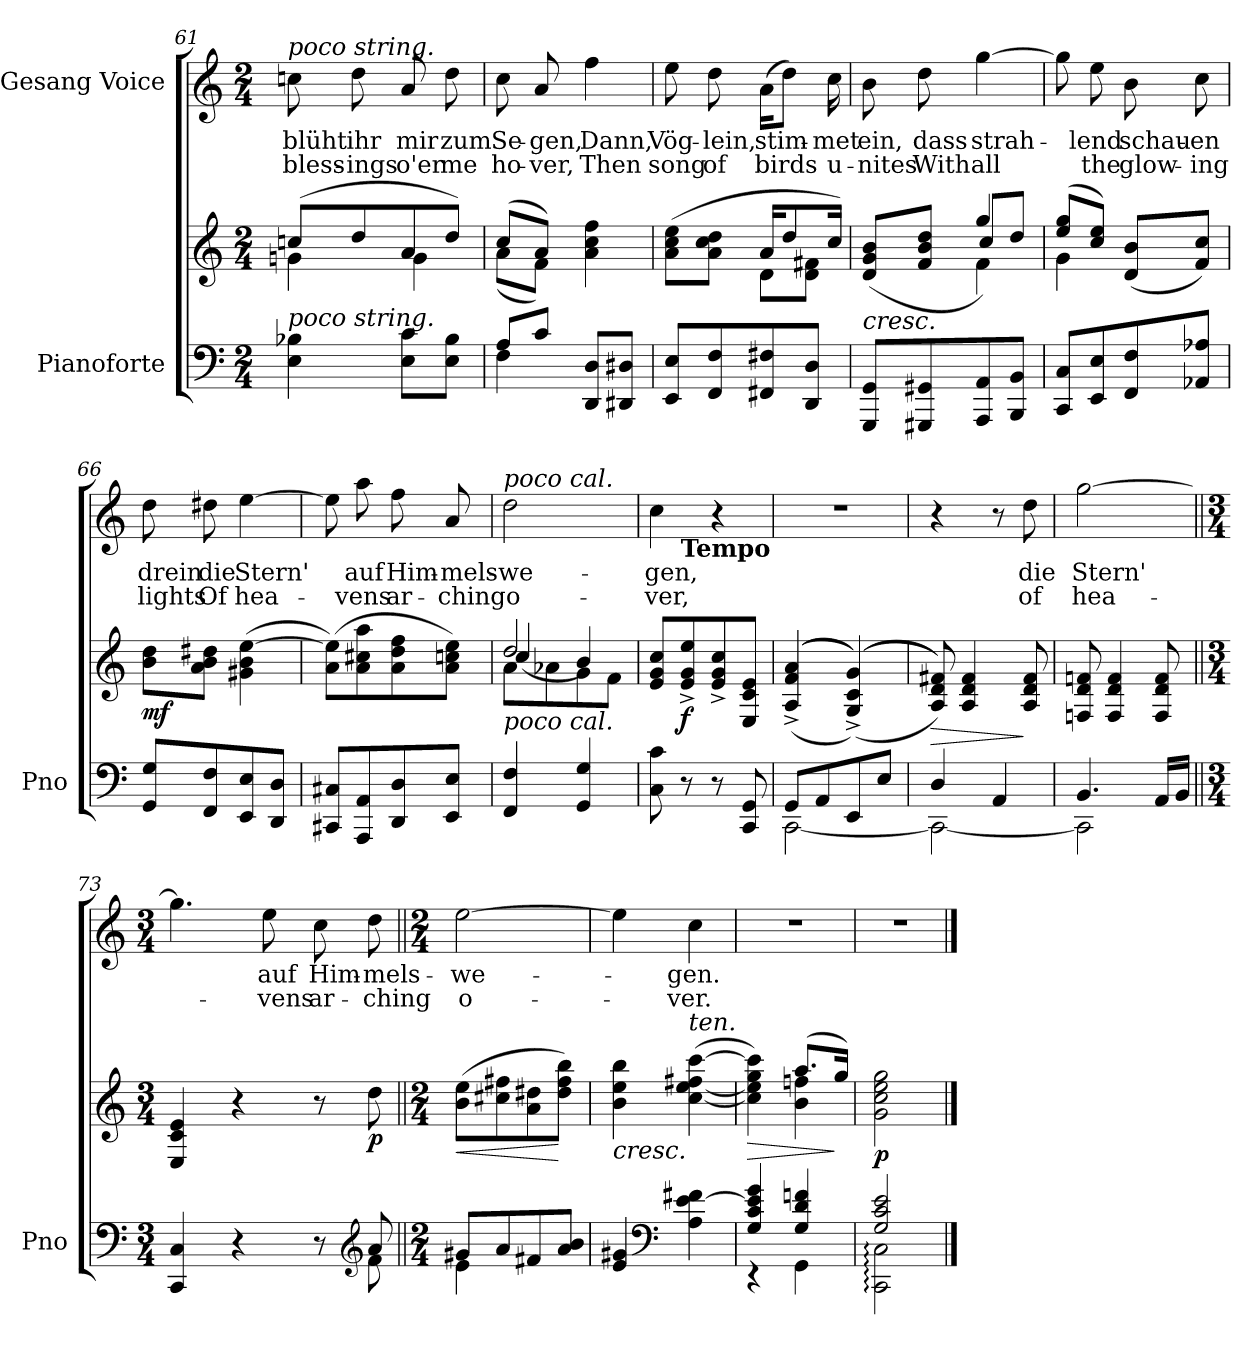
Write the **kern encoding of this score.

**kern	**kern	**dynam	**kern	**text	**text
*part2	*part2	*part2	*part1	*part1	*part1
*staff3	*staff2	*staff2/3	*staff1	*staff1	*staff1
*I"Pianoforte	*	*	*I"Gesang Voice	*	*
*I'Pno	*	*	*	*	*
*clefF4	*clefG2	*	*clefG2	*	*
*k[]	*k[]	*	*k[]	*	*
*M2/4	*M2/4	*	*M2/4	*	*
=61	=61	=61	=61	=61	=61
*	*^	*	*	*	*
!	!	!	!	!LO:TX:a:i:t=poco string.	!	!
!LO:TX:i:t=poco string.	!	!	!	!	!	!
4E\ 4B-X\	(8ccn/L	4gn\	.	8ccn\	blüht	bless-
.	8dd/	.	.	8dd\	ihr	-ings
8E\ 8c\L	8a/	4g\	.	8a/	mir	o'er
8E\ 8B-\J	8dd/J)	.	.	8dd\	zum	me
=62	=62	=62	=62	=62	=62	=62
*^	*	*	*	*	*	*
8A/L	4F\	(8cc/L	(8a\L	.	8cc\	Se-	ho-
8c/J	.	8a/J)	8f\J)	.	8a/	-gen,	-ver,
8DD/ 8D/L	4ryy	4a\ 4cc\ 4ff\	4ryy	.	4ff\	Dann,	Then
8DD#X/ 8D#X/J	.	.	.	.	.	.	.
*v	*v	*	*	*	*	*	*
=63	=63	=63	=63	=63	=63	=63
8EE/ 8E/L	(8a\ 8cc\ 8ee\L	4ryy	.	8ee\	Vög-	song
8FF/ 8F/	8a\ 8cc\ 8dd\J	.	.	8dd\	-lein,	of
8FF#X/ 8F#X/	16a/KL	8d\L	.	(16a\KL	stim-	birds
.	8dd/	.	.	8dd\J)	.	.
8DD/ 8D/J	.	8d\ 8f#X\J	.	.	.	.
.	16cc/Jk)	.	.	16cc\	-met	u-
=64	=64	=64	=64	=64	=64	=64
*	*	*^	*	*	*	*
!	!LO:TX:b:i:t=cresc.	!	!	!	!	!	!
8GGG/ 8GG/L	(8d/ 8g/ 8b/L	4ryy	4ryy	.	8b\	ein,	-nites
8GGG#X/ 8GG#X/	8f/ 8b/ 8dd/J	.	.	.	8dd\	dass	With
8AAA/ 8AA/	4gg/)	4f\	8cc/L	.	[4gg\	strah-	all
8BBB/ 8BB/J	.	.	8dd/J	.	.	.	.
*	*	*v	*v	*	*	*	*
=65	=65	=65	=65	=65	=65	=65
8CC/ 8C/L	(8ee/ 8gg/L	4g\	.	8gg\]	.	.
8EE/ 8E/	8cc/ 8ee/J)	.	.	8ee\	-lend	the
8FF/ 8F/	(8d/ 8b/L	4ryy	.	8b\	schau-	glow-
8AA-X/ 8A-X/J	8f/ 8cc/J)	.	.	8cc\	-en	-ing
*	*v	*v	*	*	*	*
=66	=66	=66	=66	=66	=66
!	!	!LO:DY:b	!	!	!
8GG/ 8G/L	8b\ 8dd\L	mf	8dd\	drein	lights
8FF/ 8F/	8a\ 8b\ 8dd#X\J	.	8dd#X\	die	Of
8EE/ 8E/	(4g#X\ 4b\ [4ee\	.	[4ee\	Stern'	hea-
8DD/ 8D/J	.	.	.	.	.
=67	=67	=67	=67	=67	=67
8CC#X/ 8C#X/L	(8a\ 8ee\]L)	.	8ee\]	.	.
8AAA/ 8AA/	8a\ 8cc#X\ 8aa\	.	8aa\	auf	-vens
8DD/ 8D/	8a\ 8dd\ 8ff\	.	8ff\	Him-	ar-
8EE/ 8E/J	8a\ 8ccn\ 8ee\J)	.	8a/	-mels-	-ching
=68	=68	=68	=68	=68	=68
*	*^	*	*	*	*
*	*	*^	*	*	*	*
!	!	!	!	!	!LO:TX:a:i:t=poco cal.	!	!
!LO:TX:i:t=poco cal.	!	!	!	!	!	!	!
4FF/ 4F/	2dd/	(4cc/	8a\L	.	2dd\	-we-	o-
.	.	.	8a-X\	.	.	.	.
4GG/ 4G/	.	4b/)	8g\	.	.	.	.
.	.	.	8f\J	.	.	.	.
*	*v	*v	*v	*	*	*	*
=69	=69	=69	=69	=69	=69
*	*	*	*^	*	*
8C\ 8c\	8e/ 8g/ 8cc/L	.	4cc\	8ryy	-gen,	-ver,
!	!	!	!	!LO:TX:b:B:t=Tempo	!	!
!	!	!LO:DY:b	!	!	!	!
8r	8e/^ 8g/^ 8ee/^	f	.	4.ryy	.	.
8r	8e/^ 8g/^ 8cc/^	.	4r	.	.	.
8CC/ 8GG/	8E/ 8c/ 8e/J	.	.	.	.	.
*	*	*	*v	*v	*	*
=70	=70	=70	=70	=70	=70
*^	*	*	*	*	*
8GG/L	[2CC\	(>((4A/^> 4f/^> 4a/^>	.	2r	.	.
8AA/	.	.	.	.	.	.
8EE/	.	((>(4G/^> 4c/^> 4g/^>)))	.	.	.	.
8E/J	.	.	.	.	.	.
=71	=71	=71	=71	=71	=71	=71
!	!	!	!LO:HP:b	!	!	!
4D/	2CC\_	8A/ 8d/ 8f#X/)))	>	4r	.	.
.	.	4A/ 4d/ 4f#/	.	.	.	.
4AA/	.	.	.	8r	.	.
.	.	8A/ 8d/ 8f#/	]	8dd\	die	of
=72	=72	=72	=72	=72	=72	=72
4.BB/	2CC\]	8Fn/ 8d/ 8fn/	.	[2gg\	Stern'	hea-
.	.	4F/ 4d/ 4f/	.	.	.	.
16AA/LL	.	8F/ 8d/ 8f/	.	.	.	.
16BB/JJ	.	.	.	.	.	.
=73||	=73||	=73||	=73||	=73||	=73||	=73||
*M3/4	*	*M3/4	*	*M3/4	*	*
4CC/ 4C/	8ryy	4E/ 4c/ 4e/	.	4.gg\]	.	.
*v	*v	*	*	*	*	*
4r	4r	.	.	.	.
.	.	.	8ee\	auf	-vens
8r	8r	.	8cc\	Him-	ar-
*clefG2	*	*	*	*	*
*^	*	*	*	*	*
!	!	!	!LO:DY:b	!	!	!
8a/	8f\	8dd\	p	8dd\	-mels-	-ching
=74||	=74||	=74||	=74||	=74||	=74||	=74||
*M2/4	*	*M2/4	*	*M2/4	*	*
!	!	!	!LO:HP:b	!	!	!
8g#X/L	4e\	(8b\ 8ee\L	<	[2ee\	-we-	o-
8a/	.	8cc#X\ 8ff#X\	.	.	.	.
8f#X/	4ryy	8a\ 8dd#X\	.	.	.	.
8a/ 8b/J	.	8dd#\ 8ff#\ 8bb\J)	[	.	.	.
*v	*v	*	*	*	*	*
=75	=75	=75	=75	=75	=75
!	!LO:TX:b:i:t=cresc.	!	!	!	!
4e/ 4g#X/	4b\ 4ee\ 4bb\	.	4ee\]	.	.
*clefF4	*	*	*	*	*
!	!LO:TX:i:t=ten.	!	!	!	!
4A\ [4e\ 4f#X\	(>[4cc\ [4ee\ 4ff#X\ [>4ccc\	.	4cc\	-gen.	-ver.
=76	=76	=76	=76	=76	=76
*^	*	*	*	*	*
!	!	!	!LO:HP:b	!	!	!
*	*	*^	*	*	*	*
4G/ 4c/ 4e/] 4g/	4r	4cc\] 4ee\] 4gg\ 4ccc\])	4ryy	>	2r	.	.
4G/ 4d/ 4fn/	4GG\	(8.aa/L	4b\ 4ffn\	.	.	.	.
.	.	16gg/Jk)	.	]	.	.	.
*	*	*v	*v	*	*	*	*
=77	=77	=77	=77	=77	=77	=77
!	!	!	!LO:DY:b	!	!	!
2G/ 2c/ 2e/	2CC\: 2C\:	2g\ 2cc\ 2ee\ 2gg\	p	2r	.	.
*v	*v	*	*	*	*	*
==	==	==	==	==	==
*-	*-	*-	*-	*-	*-
